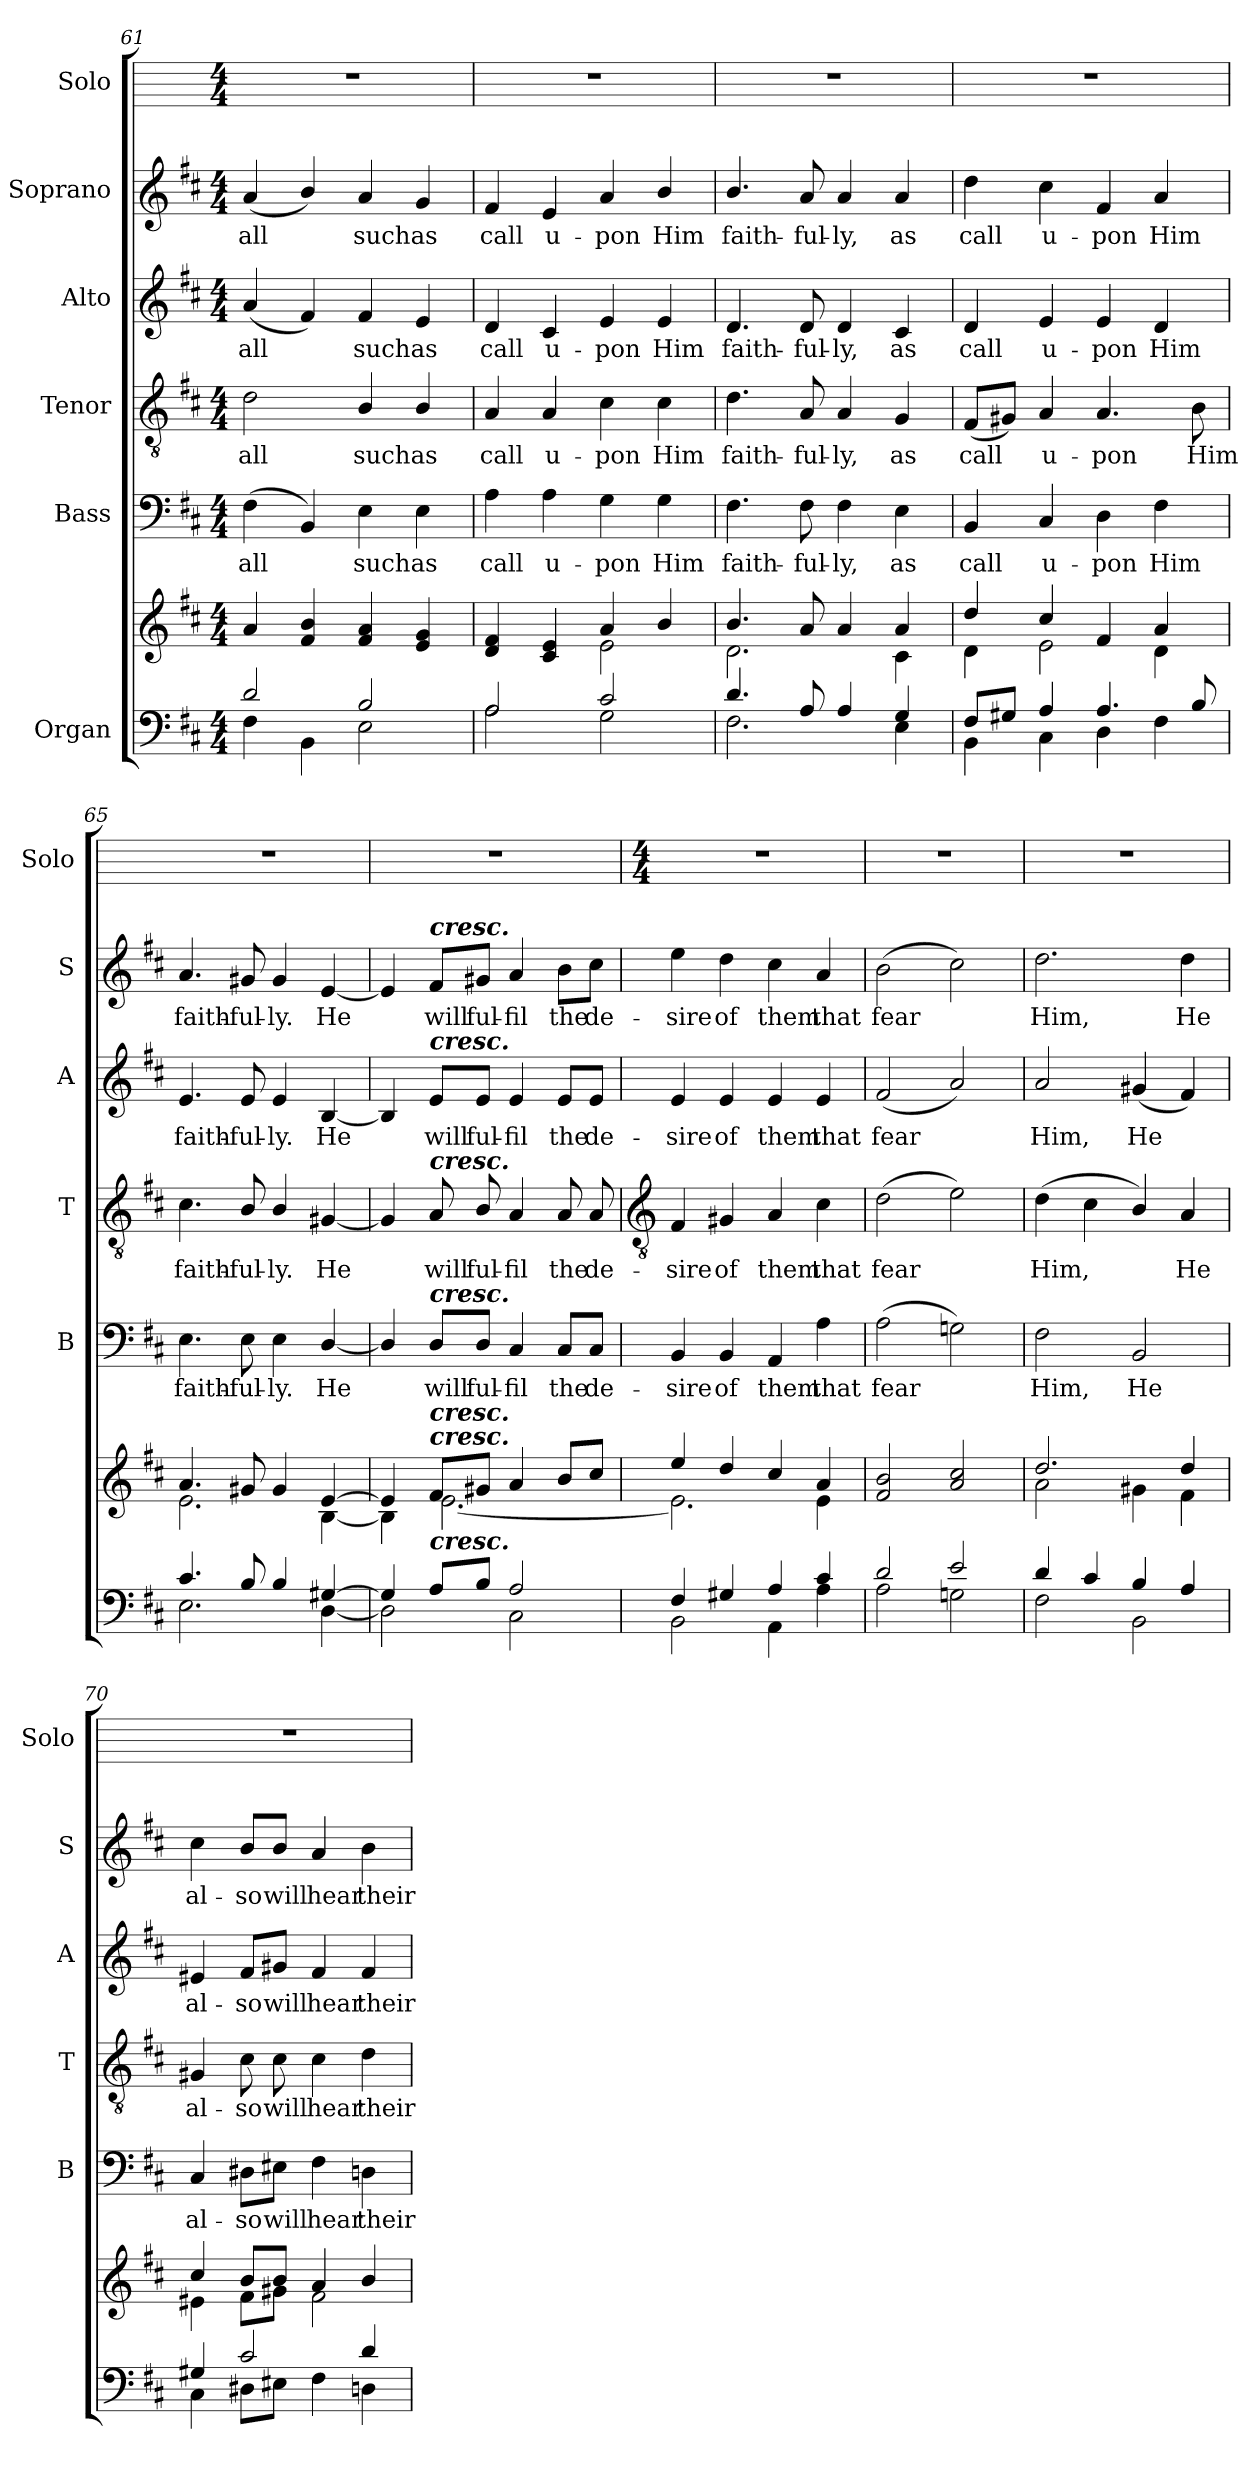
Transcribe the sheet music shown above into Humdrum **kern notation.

**kern	**kern	**kern	**text	**kern	**text	**kern	**text	**kern	**text	**kern
*part6	*part6	*part5	*part5	*part4	*part4	*part3	*part3	*part2	*part2	*part1
*staff7	*staff6	*staff5	*staff5	*staff4	*staff4	*staff3	*staff3	*staff2	*staff2	*staff1
*I"Organ	*	*I"Bass	*	*I"Tenor	*	*I"Alto	*	*I"Soprano	*	*I"Solo
*	*	*I'B	*	*I'T	*	*I'A	*	*I'S	*	*I'Solo
!!LO:LB:g=z
*clefF4	*clefG2	*clefF4	*	*clefGv2	*	*clefG2	*	*clefG2	*	*
*k[f#c#]	*k[f#c#]	*k[f#c#]	*	*k[f#c#]	*	*k[f#c#]	*	*k[f#c#]	*	*
*D:	*D:	*D:	*	*D:	*	*D:	*	*D:	*	*
*M4/4	*M4/4	*M4/4	*	*M4/4	*	*M4/4	*	*M4/4	*	*M4/4
=61	=61	=61	=61	=61	=61	=61	=61	=61	=61	=61
*^	*^	*	*	*	*	*	*	*	*	*
!	!	!	!	!	!LO:LY:b	!	!LO:LY:b	!	!LO:LY:b	!	!LO:LY:b	!
2d/	4F#\	4a/	1ryy	(4F#	all	2d	all	(<4a	all	(<4a	all	1r
.	4BB\	4f#/ 4b/	.	4BB/)	.	.	.	4f#/)	.	4b/)	.	.
!	!	!	!	!	!LO:LY:b	!	!LO:LY:b	!	!LO:LY:b	!	!LO:LY:b	!
2B/	2E\	4f#/ 4a/	.	4E	such	4B/	such	4f#	such	4a	such	.
!	!	!	!	!	!LO:LY:b	!	!LO:LY:b	!	!LO:LY:b	!	!LO:LY:b	!
.	.	4e/ 4g/	.	4E	as	4B/	as	4e	as	4g	as	.
=62	=62	=62	=62	=62	=62	=62	=62	=62	=62	=62	=62	=62
!	!	!	!	!	!LO:LY:b	!	!LO:LY:b	!	!LO:LY:b	!	!LO:LY:b	!
2A/	2A\	4d/ 4f#/	2ryy	4A	call	4A	call	4d	call	4f#	call	1r
!	!	!	!	!	!LO:LY:b	!	!LO:LY:b	!	!LO:LY:b	!	!LO:LY:b	!
.	.	4c#/ 4e/	.	4A	u-	4A	u-	4c#	u-	4e	u-	.
!	!	!	!	!	!LO:LY:b	!	!LO:LY:b	!	!LO:LY:b	!	!LO:LY:b	!
2c#/	2G\	4a/	2e\	4G	-pon	4c#	-pon	4e	-pon	4a	-pon	.
!	!	!	!	!	!LO:LY:b	!	!LO:LY:b	!	!LO:LY:b	!	!LO:LY:b	!
.	.	4b/	.	4G\	Him	4c#	Him	4e/	Him	4b/	Him	.
=63	=63	=63	=63	=63	=63	=63	=63	=63	=63	=63	=63	=63
!	!	!	!	!	!LO:LY:b	!	!LO:LY:b	!	!LO:LY:b	!	!LO:LY:b	!
4.d/	2.F#\	4.b/	2.d\	4.F#\	faith-	4.d	faith-	4.d/	faith-	4.b/	faith-	1r
!	!	!	!	!	!LO:LY:b	!	!LO:LY:b	!	!LO:LY:b	!	!LO:LY:b	!
8A/	.	8a/	.	8F#	-ful-	8A	-ful-	8d	-ful-	8a	-ful-	.
!	!	!	!	!	!LO:LY:b	!	!LO:LY:b	!	!LO:LY:b	!	!LO:LY:b	!
4A/	.	4a/	.	4F#	-ly,	4A	-ly,	4d	-ly,	4a	-ly,	.
!	!	!	!	!	!LO:LY:b	!	!LO:LY:b	!	!LO:LY:b	!	!LO:LY:b	!
4G/	4E\	4a/	4c#\	4E	as	4G	as	4c#	as	4a	as	.
=64	=64	=64	=64	=64	=64	=64	=64	=64	=64	=64	=64	=64
!	!	!	!	!	!LO:LY:b	!	!LO:LY:b	!	!LO:LY:b	!	!LO:LY:b	!
8F#/L	4BB\	4dd/	4d\	4BB	call	(<8F#L	call	4d	call	4dd	call	1r
8G#X/J	.	.	.	.	.	8G#XJ)	.	.	.	.	.	.
!	!	!	!	!	!LO:LY:b	!	!LO:LY:b	!	!LO:LY:b	!	!LO:LY:b	!
4A/	4C#\	4cc#/	2e\	4C#	u-	4A	u-	4e	u-	4cc#	u-	.
!	!	!	!	!	!LO:LY:b	!	!LO:LY:b	!	!LO:LY:b	!	!LO:LY:b	!
4.A/	4D\	4f#/	.	4D	-pon	4.A	-pon	4e	-pon	4f#	-pon	.
!	!	!	!	!	!LO:LY:b	!	!	!	!LO:LY:b	!	!LO:LY:b	!
.	4F#\	4a/	4d\	4F#	Him	.	.	4d	Him	4a	Him	.
!	!	!	!	!	!	!	!LO:LY:b	!	!	!	!	!
8B/	.	.	.	.	.	8B	Him	.	.	.	.	.
=65	=65	=65	=65	=65	=65	=65	=65	=65	=65	=65	=65	=65
!	!	!	!	!	!LO:LY:b	!	!LO:LY:b	!	!LO:LY:b	!	!LO:LY:b	!
4.c#/	2.E\	4.a/	2.e\	4.E	faith-	4.c#	faith-	4.e	faith-	4.a	faith-	1r
!	!	!	!	!	!LO:LY:b	!	!LO:LY:b	!	!LO:LY:b	!	!LO:LY:b	!
8B/	.	8g#X/	.	8E	-ful-	8B/	-ful-	8e	-ful-	8g#X	-ful-	.
!	!	!	!	!	!LO:LY:b	!	!LO:LY:b	!	!LO:LY:b	!	!LO:LY:b	!
4B/	.	4g#/	.	4E	-ly.	4B/	-ly.	4e	-ly.	4g#	-ly.	.
!	!	!	!	!	!LO:LY:b	!	!LO:LY:b	!	!LO:LY:b	!	!LO:LY:b	!
[4G#X/	[4D\	[4e/	[4B\	[4D/	He	[4G#X	He	[4B	He	[4e	He	.
=66	=66	=66	=66	=66	=66	=66	=66	=66	=66	=66	=66	=66
4G#/]	2D\]	4e/]	4B\]	4D/]	.	4G#]	.	4B]	.	4e]	.	1r
!	!	!	!	!	!	!	!	!	!	!LO:TX:a:Bi:t=cresc.	!	!
!	!	!	!	!	!	!	!	!LO:TX:a:Bi:t=cresc.	!	!	!	!
!	!	!	!	!	!	!LO:TX:a:Bi:t=cresc.	!	!	!	!	!	!
!	!	!	!	!LO:TX:a:Bi:t=cresc.	!	!	!	!	!	!	!	!
!	!	!LO:TX:a:Bi:t=cresc.	!	!	!	!	!	!	!	!	!	!
!	!	!LO:TX:a:Bi:t=cresc.	!	!	!	!	!	!	!	!	!	!
!LO:TX:a:Bi:t=cresc.	!	!	!	!	!	!	!	!	!	!	!	!
!	!	!	!	!	!LO:LY:b	!	!LO:LY:b	!	!LO:LY:b	!	!LO:LY:b	!
8A/L	.	8f#/L	[2.e\	8D/L	will	8A	will	8e/L	will	8f#/L	will	.
!	!	!	!	!	!LO:LY:b	!	!LO:LY:b	!	!LO:LY:b	!	!LO:LY:b	!
8B/J	.	8g#X/J	.	8D/J	ful-	8B/	ful-	8e/J	ful-	8g#X/J	ful-	.
!	!	!	!	!	!LO:LY:b	!	!LO:LY:b	!	!LO:LY:b	!	!LO:LY:b	!
2A/	2C#\	4a/	.	4C#	-fil	4A	-fil	4e	-fil	4a	-fil	.
!	!	!	!	!	!LO:LY:b	!	!LO:LY:b	!	!LO:LY:b	!	!LO:LY:b	!
.	.	8b/L	.	8C#/L	the	8A	the	8e/L	the	8b\L	the	.
!	!	!	!	!	!LO:LY:b	!	!LO:LY:b	!	!LO:LY:b	!	!LO:LY:b	!
.	.	8cc#/J	.	8C#/J	de-	8A	de-	8e/J	de-	8cc#\J	de-	.
!!LO:LB:g=z
=67	=67	=67	=67	=67	=67	=67	=67	=67	=67	=67	=67	=67
*	*	*	*	*	*	*clefGv2	*	*	*	*	*	*
*	*	*	*	*	*	*	*	*	*	*	*	*M4/4
!	!	!	!	!	!LO:LY:b	!	!LO:LY:b	!	!LO:LY:b	!	!LO:LY:b	!
4F#/	2BB\	4ee/	2.e\]	4BB	-sire	4F#	-sire	4e	-sire	4ee	-sire	1r
!	!	!	!	!	!LO:LY:b	!	!LO:LY:b	!	!LO:LY:b	!	!LO:LY:b	!
4G#X/	.	4dd/	.	4BB	of	4G#X	of	4e	of	4dd	of	.
!	!	!	!	!	!LO:LY:b	!	!LO:LY:b	!	!LO:LY:b	!	!LO:LY:b	!
4A/	4AA\	4cc#/	.	4AA	them	4A	them	4e	them	4cc#	them	.
!	!	!	!	!	!LO:LY:b	!	!LO:LY:b	!	!LO:LY:b	!	!LO:LY:b	!
4c#/	4A\	4a/	4e\	4A	that	4c#	that	4e	that	4a	that	.
=68	=68	=68	=68	=68	=68	=68	=68	=68	=68	=68	=68	=68
!	!	!	!	!	!LO:LY:b	!	!LO:LY:b	!	!LO:LY:b	!	!LO:LY:b	!
2d/	2A\	2f#/ 2b/	1ryy	(>2A	fear	(>2d	fear	(<2f#	fear	(>2b	fear	1r
2e/	2Gn\	2a/ 2cc#/	.	2Gn)	.	2e)	.	2a)	.	2cc#)	.	.
=69	=69	=69	=69	=69	=69	=69	=69	=69	=69	=69	=69	=69
!	!	!	!	!	!LO:LY:b	!	!LO:LY:b	!	!LO:LY:b	!	!LO:LY:b	!
4d/	2F#\	2.dd/	2a\	2F#	Him,	(>4d	Him,	2a	Him,	2.dd	Him,	1r
4c#/	.	.	.	.	.	4c#	.	.	.	.	.	.
!	!	!	!	!	!LO:LY:b	!	!	!	!LO:LY:b	!	!	!
4B/	2BB\	.	4g#X\	2BB	He	4B/)	.	(<4g#X	He	.	.	.
!	!	!	!	!	!	!	!LO:LY:b	!	!	!	!LO:LY:b	!
4A/	.	4dd/	4f#\	.	.	4A	He	4f#)	.	4dd	He	.
=70	=70	=70	=70	=70	=70	=70	=70	=70	=70	=70	=70	=70
!	!	!	!	!	!LO:LY:b	!	!LO:LY:b	!	!LO:LY:b	!	!LO:LY:b	!
4G#X/	4C#\	4cc#/	4e#X\	4C#	al-	4G#X	al-	4e#X	al-	4cc#	al-	1r
!	!	!	!	!	!LO:LY:b	!	!LO:LY:b	!	!LO:LY:b	!	!LO:LY:b	!
2c#/	8D#X\L	8b/L	8f#\L	8D#X\L	-so	8c#\	-so	8f#/L	-so	8b/L	-so	.
!	!	!	!	!	!LO:LY:b	!	!LO:LY:b	!	!LO:LY:b	!	!LO:LY:b	!
.	8E#X\J	8b/J	8g#X\J	8E#X\J	will	8c#\	will	8g#X/J	will	8b/J	will	.
!	!	!	!	!	!LO:LY:b	!	!LO:LY:b	!	!LO:LY:b	!	!LO:LY:b	!
.	4F#\	4a/	2f#\	4F#	hear	4c#	hear	4f#	hear	4a	hear	.
!	!	!	!	!	!LO:LY:b	!	!LO:LY:b	!	!LO:LY:b	!	!LO:LY:b	!
4d/	4Dn\	4b/	.	4Dn	their	4d	their	4f#	their	4b	their	.
*v	*v	*	*	*	*	*	*	*	*	*	*	*
*	*v	*v	*	*	*	*	*	*	*	*	*
=	=	=	=	=	=	=	=	=	=	=
*-	*-	*-	*-	*-	*-	*-	*-	*-	*-	*-
